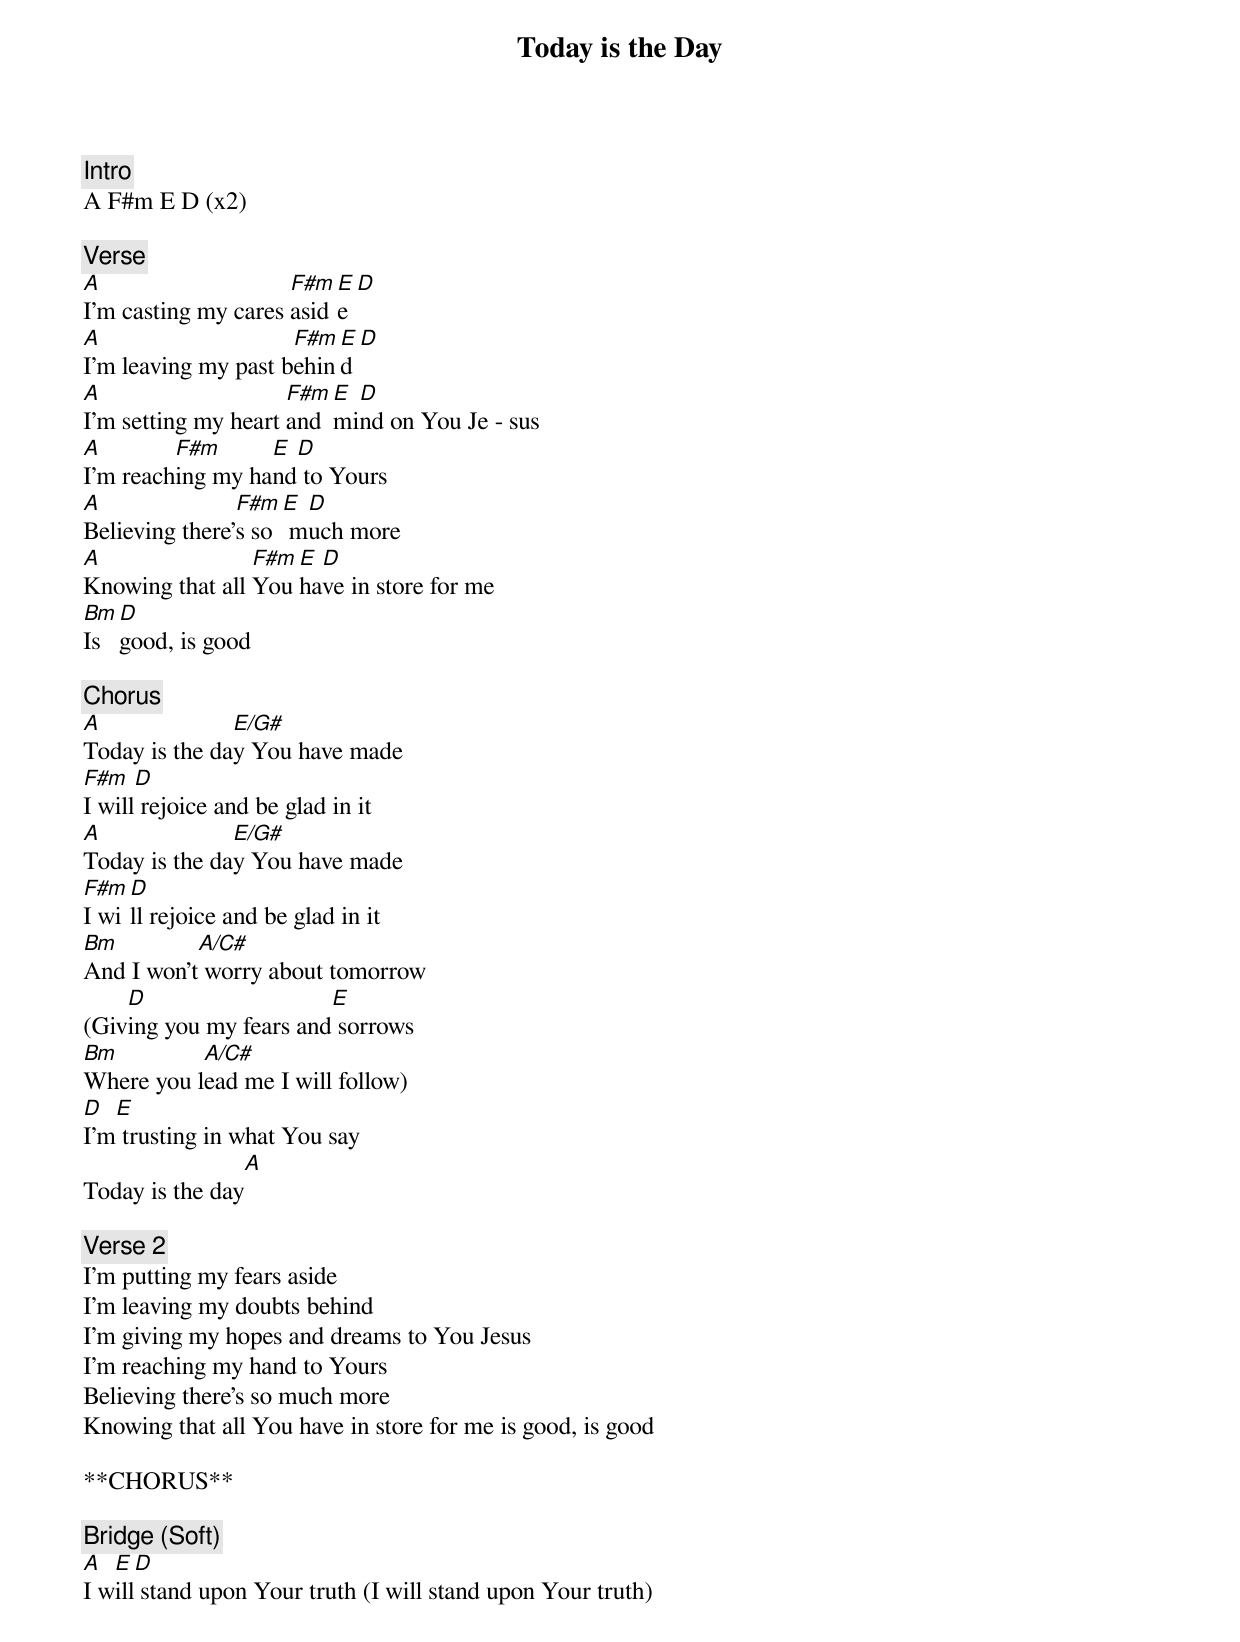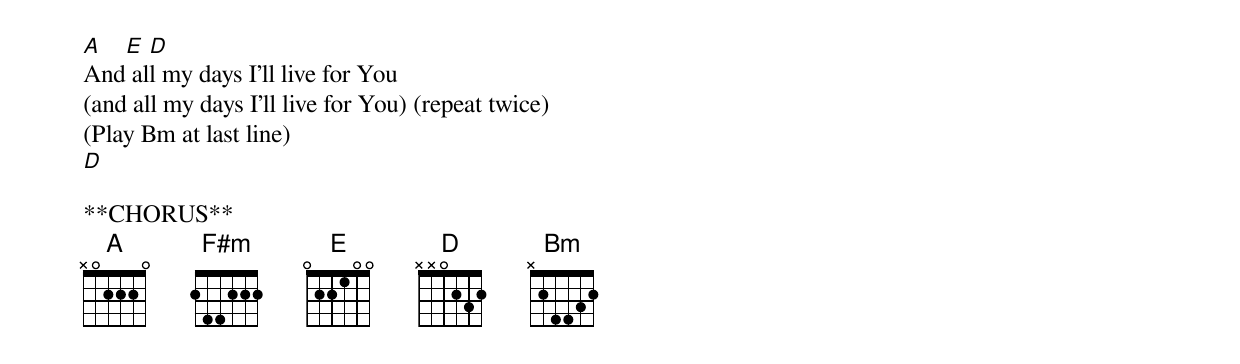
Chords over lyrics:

Today is the Day

[Intro]
A F#m E D (x2)

[Verse]
A                    F#m E D
I'm casting my cares aside
A                    F#m E D
I'm leaving my past behind
A                    F#m E D
I'm setting my heart and mind on You Je - sus
A        F#m      E D
I'm reaching my hand to Yours
A               F#m E D
Believing there's so much more
A                F#m E D
Knowing that all You have in store for me
Bm D
Is good, is good

[Chorus]
A              E/G#
Today is the day You have made
F#m   D
I will rejoice and be glad in it
A              E/G#
Today is the day You have made
F#m D
I will rejoice and be glad in it
Bm         A/C#
And I won't worry about tomorrow
    D                   E
(Giving you my fears and sorrows
Bm         A/C#
Where you lead me I will follow)
D  E
I'm trusting in what You say
                    A
Today is the day

[Verse 2]
I'm putting my fears aside
I'm leaving my doubts behind
I'm giving my hopes and dreams to You Jesus
I'm reaching my hand to Yours
Believing there's so much more
Knowing that all You have in store for me is good, is good

**CHORUS**

[Bridge] (Soft)
A  E  D
I will stand upon Your truth (I will stand upon Your truth)
A  E  D
And all my days I'll live for You
(and all my days I'll live for You) (repeat twice)
(Play Bm at last line)
D

**CHORUS**
